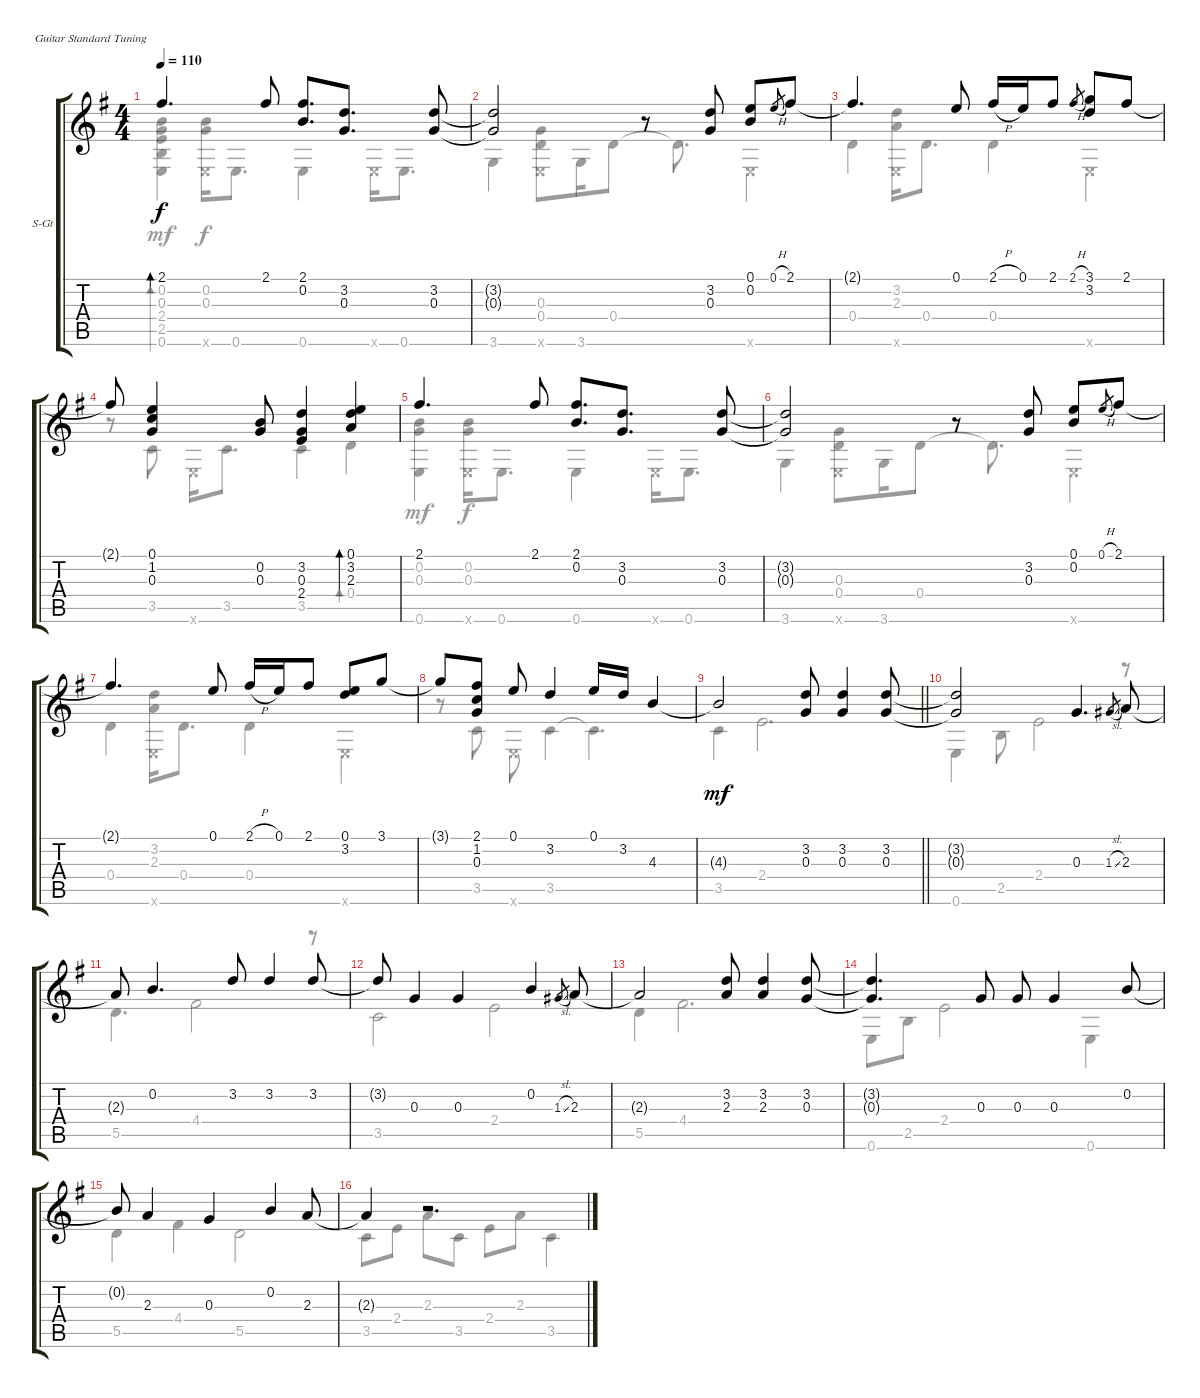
\defaultSystemsLayout 4
\bracketExtendMode groupsimilarinstruments
\firstSystemTrackNameOrientation horizontal
\otherSystemsTrackNameOrientation horizontal
\track ("Steel Guitar" "S-Gt") {instrument acousticguitarsteel}
\staff {score tabs}
\tuning (E4 B3 G3 D3 A2 E2)
\voice
\ts (4 4)
\tempo 110
\clef g2
\scale
0.524286
\ks g
2.1.4{d bd 30 dy f} 2.1.8 (2.1 0.2).8{d} (3.2 0.3).8{d} (3.2 0.3).8 |
\scale
0.475783 (3.2{t} 0.3{t}).2 r.8 (0.3 3.2).8 (0.1 0.2).8 0.1{h}.8{gr} 2.1.8 |
\scale
0.524286 2.1{t}.4{d} 0.1.8 2.1{h}.16 0.1.16 2.1.8 2.1{h}.8{gr} (3.1 3.2).8 2.1.8 |
\scale
0.475783 2.1{t}.8 (0.1 1.2 0.3).4 (0.2 0.3).8 (3.2 0.3 2.4).4 (0.1 3.2 2.3).4{bd 30} |
\scale
0.502857 2.1.4{d} 2.1.8 (2.1 0.2).8{d} (3.2 0.3).8{d} (3.2 0.3).8 |
\scale
0.497151 (3.2{t} 0.3{t}).2 r.8 (0.3 3.2).8 (0.1 0.2).8 0.1{h}.8{gr} 2.1.8 |
\scale
0.507143 2.1{t}.4{d} 0.1.8 2.1{h}.16 0.1.16 2.1.8 (0.1 3.2).8 3.1.8 |
\scale
0.492877 3.1{t}.8 (2.1 1.2 0.3).8 0.1.8 3.2.4 0.1.16 3.2.16 4.3.4 |
\scale
0.527143
\barLineRight lightlight
4.3{t}.2{dy mf} (3.2 0.3).8 (0.3 3.2).4 (3.2 0.3).8 |
\scale
0.472934 (0.3{t} 3.2{t}).2 0.3.4{d} 1.3{sl}.8{gr} 2.3.8 |
\scale
0.524286 2.3{t}.8 0.2.4{d} 3.2.8 3.2.4 3.2.8 |
\scale
0.475783 3.2{t}.8 0.3.4 0.3.4 0.2.4 1.3{sl}.8{gr} 2.3.8 |
\scale
0.518571 2.3{t}.2 (3.2 2.3).8 (3.2 2.3).4 (3.2 0.3).8 |
\scale
0.481481 (3.2{t} 0.3{t}).4{d} 0.3.8 0.3.8 0.3.4 0.2.8 |
\scale
0.524286 0.2{t}.8 2.3.4 0.3.4 0.2.4 2.3.8 |
\scale
0.475783 2.3{t}.4 r.2{d}
\voice
\clef g2
\ottava regular
\simile none
\scale
0.524286
\ks g
(0.2 0.3 2.4 2.5 0.6).4{bd 30 dy mf} (0.6{x} 0.2 0.3).16{dy f} 0.6.8{d} 0.6.4 0.6{x}.16 0.6.8{d} |
\scale
0.475783 3.6.4 (0.6{x} 0.3 0.4).8 3.6.16 0.4.8 0.4{t}.8{d} 0.6{x}.4 |
\scale
0.524286 0.4.4 (0.6{x} 2.3 3.2).16 0.4.8{d} 0.4.4 0.6{x}.4 |
\scale
0.475783 r.8 3.5.8 0.6{x}.16 3.5.8{d} 3.5.4 0.4.4{bd 0} |
\scale
0.502857 (0.2 0.3 0.6).4{dy mf} (0.6{x} 0.2 0.3).16{dy f} 0.6.8{d} 0.6.4 0.6{x}.16 0.6.8{d} |
\scale
0.497151 3.6.4 (0.6{x} 0.3 0.4).8 3.6.16 0.4.8 0.4{t}.8{d} 0.6{x}.4 |
\scale
0.507143 0.4.4 (0.6{x} 2.3 3.2).16 0.4.8{d} 0.4.4 0.6{x}.4 |
\scale
0.492877 r.8 3.5.8 0.6{x}.8 3.5.4 3.5{t}.4{d} |
\scale
0.527143
\barLineRight lightlight
3.5.4{dy mf} 2.4.2{d} |
\scale
0.472934 0.6.4 2.5.8 2.4.2 r.8 |
\scale
0.524286 5.5.4{d} 4.4.2 r.8 |
\scale
0.475783 3.5.2 2.4.2 |
\scale
0.518571 5.5.4 4.4.2{d} |
\scale
0.481481 0.6.8 2.5.8 2.4.2 0.6.4 |
\scale
0.524286 5.5.4 4.4.4 5.5.2 |
\scale
0.475783 3.5.8 2.4.8 2.3.8 3.5.8 2.4.8 2.3.8 3.5.4
